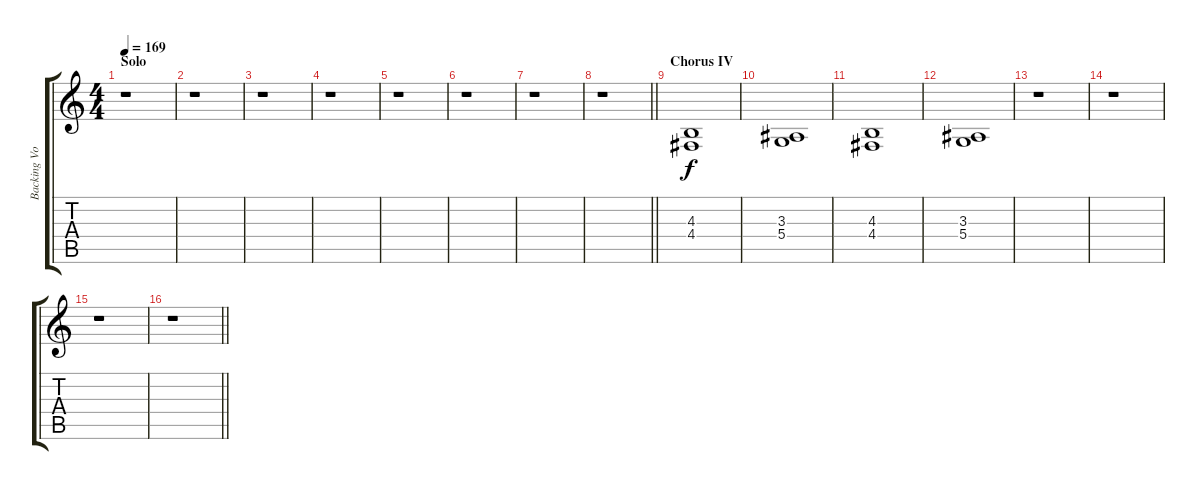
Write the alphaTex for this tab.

\track ("Backing Vocals" "Backing Vo") {instrument tenorsax}
\staff {score tabs}
\tuning (E4 B3 G3 D3 A2 E2) {hide}
\ts (4 4)
\section ("" "Solo")
\tempo 169
\clef g2
\ks c
r.1{dy f} |
r.1 |
r.1 |
r.1 |
r.1 |
r.1 |
r.1 |
\barLineRight lightlight
r.1 |
\section ("" "Chorus IV")
(4.3 4.4).1 |
(3.3 5.4).1 |
(4.3 4.4).1 |
(3.3 5.4).1 |
r.1 |
r.1 |
r.1 |
\barLineRight lightlight
r.1
